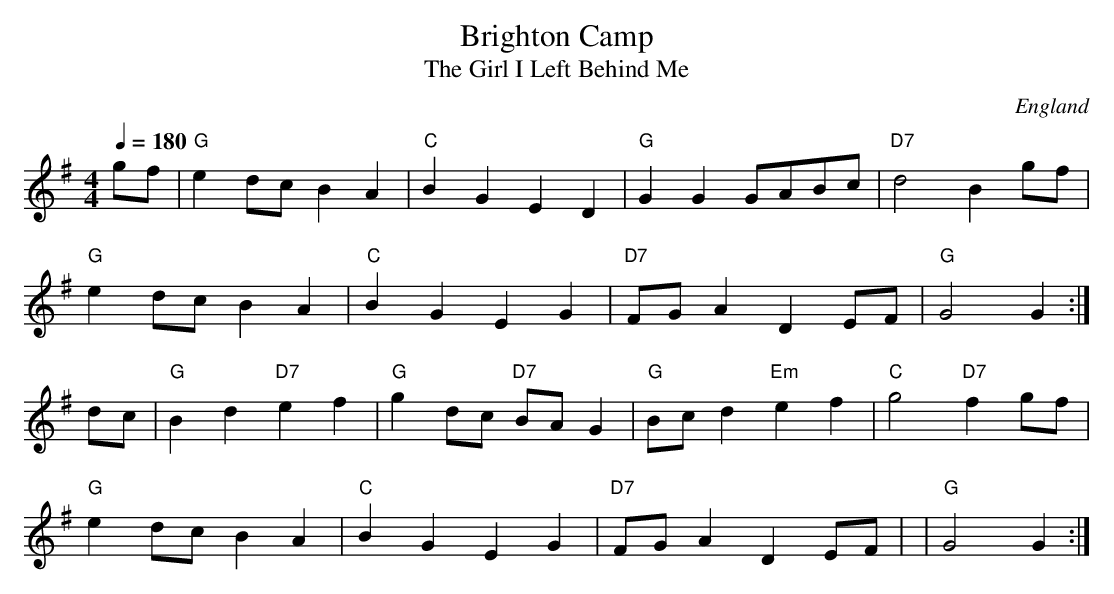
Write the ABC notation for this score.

X:1
T:Brighton Camp
T:Girl I Left Behind Me, The
O:England
M:4/4
L:1/8
Q:1/4=180
K:G
gf| "G" e2dc B2A2 | "C" B2G2E2D2 | "G" G2G2GABc | "D7" d4B2gf|
    "G" e2dc B2A2 | "C" B2G2E2G2 | "D7" FG A2D2EF| "G" G4G2:|
dc | "G" B2d2 "D7" e2f2 | "G" g2dc "D7" BA G2 |\
        "G" Bc d2 "Em" e2f2 | "C" g4 "D7" f2gf|
        "G" e2dc B2A2 | "C" B2G2E2G2 | "D7" FG A2D2EF | |"G" G4G2 :|
